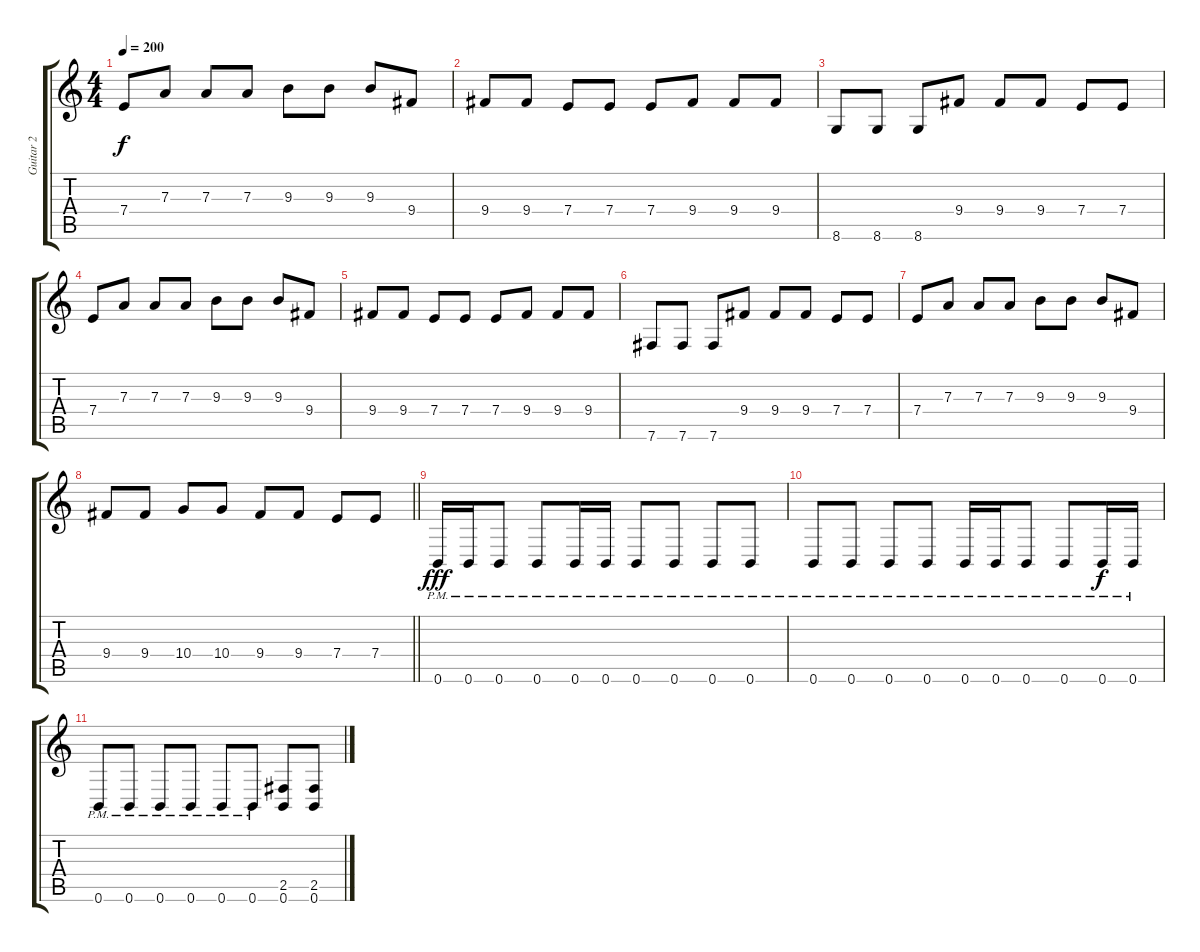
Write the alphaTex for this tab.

\track ("Guitar 2" "Guitar 2") {instrument distortionguitar}
\staff {score tabs}
\tuning (B3 Gb3 D3 A2 E2 B1) {hide}
\ts (4 4)
\tempo 200
\clef g2
\ks c
7.4.8{dy f} 7.3.8 7.3.8 7.3.8 9.3.8 9.3.8 9.3.8 9.4.8 |
9.4.8 9.4.8 7.4.8 7.4.8 7.4.8 9.4.8 9.4.8 9.4.8 |
8.6.8 8.6.8 8.6.8 9.4.8 9.4.8 9.4.8 7.4.8 7.4.8 |
7.4.8 7.3.8 7.3.8 7.3.8 9.3.8 9.3.8 9.3.8 9.4.8 |
9.4.8 9.4.8 7.4.8 7.4.8 7.4.8 9.4.8 9.4.8 9.4.8 |
7.6.8 7.6.8 7.6.8 9.4.8 9.4.8 9.4.8 7.4.8 7.4.8 |
7.4.8 7.3.8 7.3.8 7.3.8 9.3.8 9.3.8 9.3.8 9.4.8 |
\barLineRight lightlight
9.4.8 9.4.8 10.4.8 10.4.8 9.4.8 9.4.8 7.4.8 7.4.8 |
0.6{pm}.16{dy fff} 0.6{pm}.16 0.6{pm}.8 0.6{pm}.8 0.6{pm}.16 0.6{pm}.16 0.6{pm}.8 0.6{pm}.8 0.6{pm}.8 0.6{pm}.8 |
0.6{pm}.8 0.6{pm}.8 0.6{pm}.8 0.6{pm}.8 0.6{pm}.16 0.6{pm}.16 0.6{pm}.8 0.6{pm}.8 0.6{pm}.16{dy f} 0.6{pm}.16 |
0.6{pm}.8 0.6{pm}.8 0.6{pm}.8 0.6{pm}.8 0.6{pm}.8 0.6{pm}.8 (2.5 0.6).8 (2.5 0.6).8
